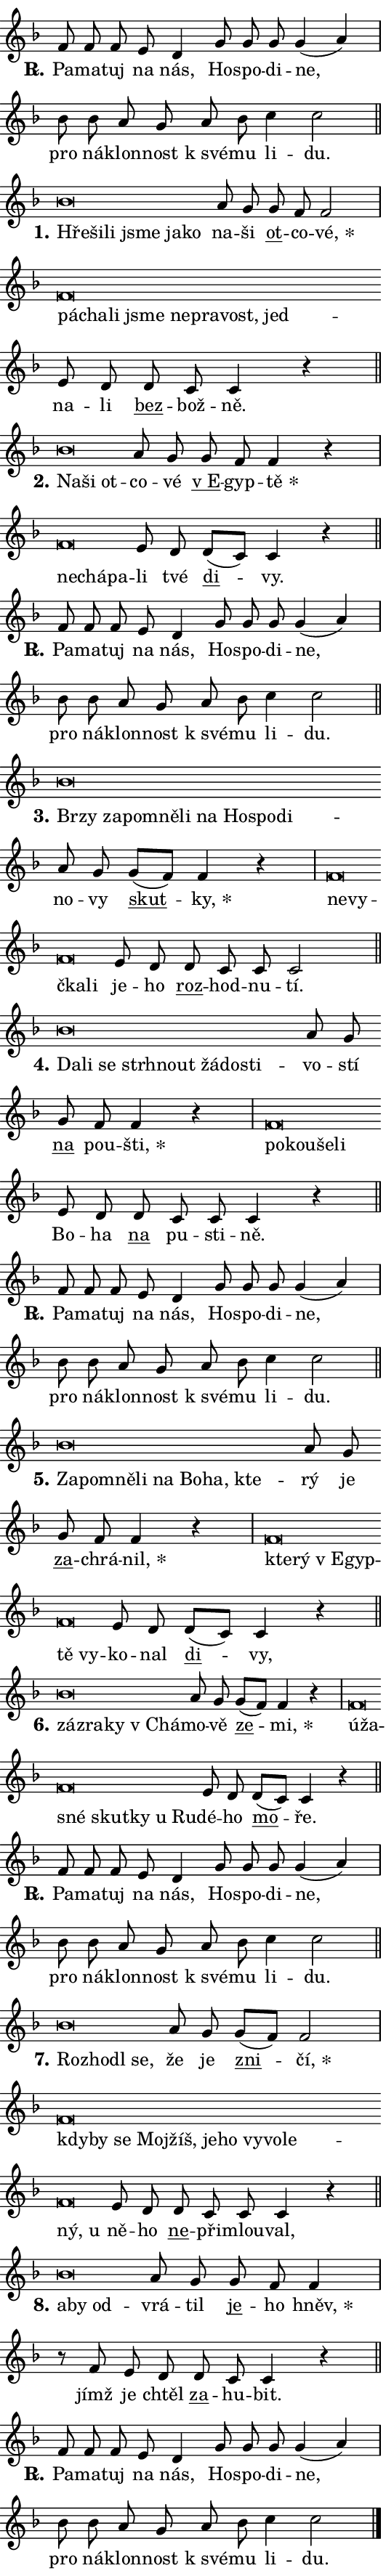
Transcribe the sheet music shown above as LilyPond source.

\version "2.24.0"
\header { tagline = "" }
\paper {
  indent = 0\cm
  top-margin = 0\cm
  right-margin = 0.13\cm % to fit lyric hyphens
  bottom-margin = 0\cm
  left-margin = 0\cm
  paper-width = 9\cm
  page-breaking = #ly:one-page-breaking
  system-system-spacing.basic-distance = #11
  score-system-spacing.basic-distance = #11
  ragged-last = ##f
}


%% Author: Thomas Morley
%% https://lists.gnu.org/archive/html/lilypond-user/2020-05/msg00002.html
#(define (line-position grob)
"Returns position of @var[grob} in current system:
   @code{'start}, if at first time-step
   @code{'end}, if at last time-step
   @code{'middle} otherwise
"
  (let* ((col (ly:item-get-column grob))
         (ln (ly:grob-object col 'left-neighbor))
         (rn (ly:grob-object col 'right-neighbor))
         (col-to-check-left (if (ly:grob? ln) ln col))
         (col-to-check-right (if (ly:grob? rn) rn col))
         (break-dir-left
           (and
             (ly:grob-property col-to-check-left 'non-musical #f)
             (ly:item-break-dir col-to-check-left)))
         (break-dir-right
           (and
             (ly:grob-property col-to-check-right 'non-musical #f)
             (ly:item-break-dir col-to-check-right))))
        (cond ((eqv? 1 break-dir-left) 'start)
              ((eqv? -1 break-dir-right) 'end)
              (else 'middle))))

#(define (tranparent-at-line-position vctor)
  (lambda (grob)
  "Relying on @code{line-position} select the relevant enry from @var{vctor}.
Used to determine transparency,"
    (case (line-position grob)
      ((end) (not (vector-ref vctor 0)))
      ((middle) (not (vector-ref vctor 1)))
      ((start) (not (vector-ref vctor 2))))))

noteHeadBreakVisibility =
#(define-music-function (break-visibility)(vector?)
"Makes @code{NoteHead}s transparent relying on @var{break-visibility}"
#{
  \override NoteHead.transparent =
    #(tranparent-at-line-position break-visibility)
#})

#(define delete-ledgers-for-transparent-note-heads
  (lambda (grob)
    "Reads whether a @code{NoteHead} is transparent.
If so this @code{NoteHead} is removed from @code{'note-heads} from
@var{grob}, which is supposed to be @code{LedgerLineSpanner}.
As a result ledgers are not printed for this @code{NoteHead}"
    (let* ((nhds-array (ly:grob-object grob 'note-heads))
           (nhds-list
             (if (ly:grob-array? nhds-array)
                 (ly:grob-array->list nhds-array)
                 '()))
           ;; Relies on the transparent-property being done before
           ;; Staff.LedgerLineSpanner.after-line-breaking is executed.
           ;; This is fragile ...
           (to-keep
             (remove
               (lambda (nhd)
                 (ly:grob-property nhd 'transparent #f))
               nhds-list)))
      ;; TODO find a better method to iterate over grob-arrays, similiar
      ;; to filter/remove etc for lists
      ;; For now rebuilt from scratch
      (set! (ly:grob-object grob 'note-heads)  '())
      (for-each
        (lambda (nhd)
          (ly:pointer-group-interface::add-grob grob 'note-heads nhd))
        to-keep))))

squashNotes = {
  \override NoteHead.X-extent = #'(-0.2 . 0.2)
  \override NoteHead.Y-extent = #'(-0.75 . 0)
  \override NoteHead.stencil =
    #(lambda (grob)
       (let ((pos (ly:grob-property grob 'staff-position)))
         (begin
           (if (< pos -7) (display "ERROR: Lower brevis then expected\n") (display ""))
           (if (<= pos -6) ly:text-interface::print ly:note-head::print))))
}
unSquashNotes = {
  \revert NoteHead.X-extent
  \revert NoteHead.Y-extent
  \revert NoteHead.stencil
}

hideNotes = \noteHeadBreakVisibility #begin-of-line-visible
unHideNotes = \noteHeadBreakVisibility #all-visible

% work-around for resetting accidentals
% https://lilypond.org/doc/v2.23/Documentation/notation/displaying-rhythms#unmetered-music
cadenzaMeasure = {
  \cadenzaOff
  \partial 1024 s1024
  \cadenzaOn
}

#(define-markup-command (accent layout props text) (markup?)
  "Underline accented syllable"
  (interpret-markup layout props
    #{\markup \override #'(offset . 4.3) \underline { #text }#}))

responsum = \markup \concat {
  "R" \hspace #-1.05 \path #0.1 #'((moveto 0 0.07) (lineto 0.9 0.8)) \hspace #0.05 "."
}

spaceSize = #0.6828661417322834 % exact space size for TeX Gyre Schola

\layout {
  \context {
    \Staff
    \remove "Time_signature_engraver"
    \override LedgerLineSpanner.after-line-breaking = #delete-ledgers-for-transparent-note-heads
  }
  \context {
    \Lyrics {
      \override LyricSpace.minimum-distance = \spaceSize
      \override LyricText.font-name = #"TeX Gyre Schola"
      \override LyricText.font-size = 1
      \override StanzaNumber.font-name = #"TeX Gyre Schola Bold"
      \override StanzaNumber.font-size = 1
    }
  }
  \context {
    \Score 
    \override NoteHead.text =
      #(lambda (grob) 
        (let ((pos (ly:grob-property grob 'staff-position)))
          #{\markup {
            \combine
              \halign #-0.55 \raise #(if (= pos -6) 0 0.5) \override #'(thickness . 2) \draw-line #'(3.2 . 0)
              \musicglyph "noteheads.sM1"
          }#}))
  }
}

% magnetic-lyrics.ily
%
%   written by
%     Jean Abou Samra <jean@abou-samra.fr>
%     Werner Lemberg <wl@gnu.org>
%
%   adapted by
%     Jiri Hon <jiri.hon@gmail.com>
%
% Version 2022-Apr-15

% https://www.mail-archive.com/lilypond-user@gnu.org/msg149350.html

#(define (Left_hyphen_pointer_engraver context)
   "Collect syllable-hyphen-syllable occurrences in lyrics and store
them in properties.  This engraver only looks to the left.  For
example, if the lyrics input is @code{foo -- bar}, it does the
following.

@itemize @bullet
@item
Set the @code{text} property of the @code{LyricHyphen} grob between
@q{foo} and @q{bar} to @code{foo}.

@item
Set the @code{left-hyphen} property of the @code{LyricText} grob with
text @q{foo} to the @code{LyricHyphen} grob between @q{foo} and
@q{bar}.
@end itemize

Use this auxiliary engraver in combination with the
@code{lyric-@/text::@/apply-@/magnetic-@/offset!} hook."
   (let ((hyphen #f)
         (text #f))
     (make-engraver
      (acknowledgers
       ((lyric-syllable-interface engraver grob source-engraver)
        (set! text grob)))
      (end-acknowledgers
       ((lyric-hyphen-interface engraver grob source-engraver)
        ;(when (not (grob::has-interface grob 'lyric-space-interface))
          (set! hyphen grob)));)
      ((stop-translation-timestep engraver)
       (when (and text hyphen)
         (ly:grob-set-object! text 'left-hyphen hyphen))
       (set! text #f)
       (set! hyphen #f)))))

#(define (lyric-text::apply-magnetic-offset! grob)
   "If the space between two syllables is less than the value in
property @code{LyricText@/.details@/.squash-threshold}, move the right
syllable to the left so that it gets concatenated with the left
syllable.

Use this function as a hook for
@code{LyricText@/.after-@/line-@/breaking} if the
@code{Left_@/hyphen_@/pointer_@/engraver} is active."
   (let ((hyphen (ly:grob-object grob 'left-hyphen #f)))
     (when hyphen
       (let ((left-text (ly:spanner-bound hyphen LEFT)))
         (when (grob::has-interface left-text 'lyric-syllable-interface)
           (let* ((common (ly:grob-common-refpoint grob left-text X))
                  (this-x-ext (ly:grob-extent grob common X))
                  (left-x-ext
                   (begin
                     ;; Trigger magnetism for left-text.
                     (ly:grob-property left-text 'after-line-breaking)
                     (ly:grob-extent left-text common X)))
                  ;; `delta` is the gap width between two syllables.
                  (delta (- (interval-start this-x-ext)
                            (interval-end left-x-ext)))
                  (details (ly:grob-property grob 'details))
                  (threshold (assoc-get 'squash-threshold details 0.2)))
             (when (< delta threshold)
               (let* (;; We have to manipulate the input text so that
                      ;; ligatures crossing syllable boundaries are not
                      ;; disabled.  For languages based on the Latin
                      ;; script this is essentially a beautification.
                      ;; However, for non-Western scripts it can be a
                      ;; necessity.
                      (lt (ly:grob-property left-text 'text))
                      (rt (ly:grob-property grob 'text))
                      (is-space (grob::has-interface hyphen 'lyric-space-interface))
                      (space (if is-space " " ""))
                      (extra-delta (if is-space spaceSize 0))
                      ;; Append new syllable.
                      (ltrt-space (if (and (string? lt) (string? rt))
                                (string-append lt space rt)
                                (make-concat-markup (list lt space rt))))
                      ;; Right-align `ltrt` to the right side.
                      (ltrt-space-markup (grob-interpret-markup
                               grob
                               (make-translate-markup
                                (cons (interval-length this-x-ext) 0)
                                (make-right-align-markup ltrt-space)))))
                 (begin
                   ;; Don't print `left-text`.
                   (ly:grob-set-property! left-text 'stencil #f)
                   ;; Set text and stencil (which holds all collected
                   ;; syllables so far) and shift it to the left.
                   (ly:grob-set-property! grob 'text ltrt-space)
                   (ly:grob-set-property! grob 'stencil ltrt-space-markup)
                   (ly:grob-translate-axis! grob (- (- delta extra-delta)) X))))))))))


#(define (lyric-hyphen::displace-bounds-first grob)
   ;; Make very sure this callback isn't triggered too early.
   (let ((left (ly:spanner-bound grob LEFT))
         (right (ly:spanner-bound grob RIGHT)))
     (ly:grob-property left 'after-line-breaking)
     (ly:grob-property right 'after-line-breaking)
     (ly:lyric-hyphen::print grob)))

squashThreshold = #0.4

\layout {
  \context {
    \Lyrics
    \consists #Left_hyphen_pointer_engraver
    \override LyricText.after-line-breaking =
      #lyric-text::apply-magnetic-offset!
    \override LyricHyphen.stencil = #lyric-hyphen::displace-bounds-first
    \override LyricText.details.squash-threshold = \squashThreshold
    \override LyricHyphen.minimum-distance = 0
    \override LyricHyphen.minimum-length = \squashThreshold
  }
}

squashText = \override LyricText.details.squash-threshold = 9999
unSquashText = \override LyricText.details.squash-threshold = \squashThreshold

leftText = \override LyricText.self-alignment-X = #LEFT
unLeftText = \revert LyricText.self-alignment-X

starOffset = #(lambda (grob) 
                (let ((x_offset (ly:self-alignment-interface::aligned-on-x-parent grob)))
                  (if (= x_offset 0) 0 (+ x_offset 1.2))))

star = #(define-music-function (syllable)(string?)
"Append star separator at the end of a syllable"
#{
  \once \override LyricText.X-offset = #starOffset
  \lyricmode { \markup {
    #syllable
    \override #'((font-name . "TeX Gyre Schola Bold")) \hspace #0.2 \lower #0.65 \larger "*"
  } }
#})

starAccent = #(define-music-function (syllable)(string?)
"Append star separator at the end of a syllable and make accent"
#{
  \once \override LyricText.X-offset = #starOffset
  \lyricmode { \markup {
    \accent #syllable
    \override #'((font-name . "TeX Gyre Schola Bold")) \hspace #0.2 \lower #0.65 \larger "*"
  } }
#})

breath = #(define-music-function (syllable)(string?)
"Append breathing indicator at the end of a syllable"
#{
  \lyricmode { \markup { #syllable "+" } }
#})

optionalBreath = #(define-music-function (syllable)(string?)
"Append optional breathing indicator at the end of a syllable"
#{
  \lyricmode { \markup { #syllable "(+)" } }
#})


\score {
    <<
        \new Voice = "melody" { \cadenzaOn \key f \major \relative { f'8 f f e d4 \bar "" g8 g g \bar "" g4( a) \cadenzaMeasure \bar "|" bes8 bes a g \bar "" a bes c4 c2 \cadenzaMeasure \bar "||" \break } }
        \new Lyrics \lyricsto "melody" { \lyricmode { \set stanza = \responsum
Pa -- ma -- tuj na nás, Ho -- spo -- di -- ne, pro ná -- klon -- nost "k své" -- mu li -- du. } }
    >>
    \layout {}
}

\score {
    <<
        \new Voice = "melody" { \cadenzaOn \key f \major \relative { \squashNotes bes'\breve*1/16 \hideNotes \breve*1/16 \bar "" \breve*1/16 \bar "" \breve*1/16 \bar "" \breve*1/16 \breve*1/16 \bar "" \unHideNotes \unSquashNotes a8 g \bar "" g f f2 \cadenzaMeasure \bar "|" \squashNotes f\breve*1/16 \hideNotes \breve*1/16 \bar "" \breve*1/16 \bar "" \breve*1/16 \bar "" \breve*1/16 \bar "" \breve*1/16 \bar "" \breve*1/16 \breve*1/16 \bar "" \unHideNotes \unSquashNotes e8 d \bar "" d c c4 r \cadenzaMeasure \bar "||" \break } }
        \new Lyrics \lyricsto "melody" { \lyricmode { \set stanza = "1."
\leftText Hře -- \squashText ši -- li jsme ja -- ko \unLeftText \unSquashText na -- ši \markup \accent ot -- co -- \star vé, \leftText pá -- \squashText cha -- li jsme ne -- pra -- vost, jed -- \unLeftText \unSquashText na -- li \markup \accent bez -- bož -- ně. } }
    >>
    \layout {}
}

\score {
    <<
        \new Voice = "melody" { \cadenzaOn \key f \major \relative { \squashNotes bes'\breve*1/16 \hideNotes \breve*1/16 \breve*1/16 \bar "" \unHideNotes \unSquashNotes a8 g \bar "" g f f4 r \cadenzaMeasure \bar "|" \squashNotes f\breve*1/16 \hideNotes \breve*1/16 \breve*1/16 \bar "" \unHideNotes \unSquashNotes e8 d \bar "" d[( c)] c4 r \cadenzaMeasure \bar "||" \break } }
        \new Lyrics \lyricsto "melody" { \lyricmode { \set stanza = "2."
\leftText Na -- \squashText ši ot -- \unLeftText \unSquashText co -- vé \markup \accent "v E" -- gyp -- \star tě \leftText ne -- \squashText chá -- pa -- \unLeftText \unSquashText li tvé \markup \accent di -- vy. } }
    >>
    \layout {}
}

\score {
    <<
        \new Voice = "melody" { \cadenzaOn \key f \major \relative { f'8 f f e d4 \bar "" g8 g g \bar "" g4( a) \cadenzaMeasure \bar "|" bes8 bes a g \bar "" a bes c4 c2 \cadenzaMeasure \bar "||" \break } }
        \new Lyrics \lyricsto "melody" { \lyricmode { \set stanza = \responsum
Pa -- ma -- tuj na nás, Ho -- spo -- di -- ne, pro ná -- klon -- nost "k své" -- mu li -- du. } }
    >>
    \layout {}
}

\score {
    <<
        \new Voice = "melody" { \cadenzaOn \key f \major \relative { \squashNotes bes'\breve*1/16 \hideNotes \breve*1/16 \bar "" \breve*1/16 \bar "" \breve*1/16 \bar "" \breve*1/16 \bar "" \breve*1/16 \bar "" \breve*1/16 \bar "" \breve*1/16 \bar "" \breve*1/16 \breve*1/16 \bar "" \unHideNotes \unSquashNotes a8 g \bar "" g[( f)] f4 r \cadenzaMeasure \bar "|" \squashNotes f\breve*1/16 \hideNotes \breve*1/16 \bar "" \breve*1/16 \breve*1/16 \bar "" \unHideNotes \unSquashNotes e8 d \bar "" d c c c2 \cadenzaMeasure \bar "||" \break } }
        \new Lyrics \lyricsto "melody" { \lyricmode { \set stanza = "3."
\leftText Br -- \squashText zy za -- po -- mně -- li na Ho -- spo -- di -- \unLeftText \unSquashText no -- vy \markup \accent skut -- \star ky, \leftText ne -- \squashText vy -- čka -- li \unLeftText \unSquashText je -- ho \markup \accent roz -- hod -- nu -- tí. } }
    >>
    \layout {}
}

\score {
    <<
        \new Voice = "melody" { \cadenzaOn \key f \major \relative { \squashNotes bes'\breve*1/16 \hideNotes \breve*1/16 \bar "" \breve*1/16 \bar "" \breve*1/16 \bar "" \breve*1/16 \bar "" \breve*1/16 \bar "" \breve*1/16 \breve*1/16 \bar "" \unHideNotes \unSquashNotes a8 g \bar "" g f f4 r \cadenzaMeasure \bar "|" \squashNotes f\breve*1/16 \hideNotes \breve*1/16 \bar "" \breve*1/16 \breve*1/16 \bar "" \unHideNotes \unSquashNotes e8 d \bar "" d c c c4 r \cadenzaMeasure \bar "||" \break } }
        \new Lyrics \lyricsto "melody" { \lyricmode { \set stanza = "4."
\leftText Da -- \squashText li se strh -- nout žá -- do -- sti -- \unLeftText \unSquashText vo -- stí \markup \accent na pou -- \star šti, \leftText po -- \squashText kou -- še -- li \unLeftText \unSquashText Bo -- ha \markup \accent na pu -- sti -- ně. } }
    >>
    \layout {}
}

\score {
    <<
        \new Voice = "melody" { \cadenzaOn \key f \major \relative { f'8 f f e d4 \bar "" g8 g g \bar "" g4( a) \cadenzaMeasure \bar "|" bes8 bes a g \bar "" a bes c4 c2 \cadenzaMeasure \bar "||" \break } }
        \new Lyrics \lyricsto "melody" { \lyricmode { \set stanza = \responsum
Pa -- ma -- tuj na nás, Ho -- spo -- di -- ne, pro ná -- klon -- nost "k své" -- mu li -- du. } }
    >>
    \layout {}
}

\score {
    <<
        \new Voice = "melody" { \cadenzaOn \key f \major \relative { \squashNotes bes'\breve*1/16 \hideNotes \breve*1/16 \bar "" \breve*1/16 \bar "" \breve*1/16 \bar "" \breve*1/16 \bar "" \breve*1/16 \bar "" \breve*1/16 \breve*1/16 \bar "" \unHideNotes \unSquashNotes a8 g \bar "" g f f4 r \cadenzaMeasure \bar "|" \squashNotes f\breve*1/16 \hideNotes \breve*1/16 \bar "" \breve*1/16 \bar "" \breve*1/16 \bar "" \breve*1/16 \breve*1/16 \bar "" \unHideNotes \unSquashNotes e8 d \bar "" d[( c)] c4 r \cadenzaMeasure \bar "||" \break } }
        \new Lyrics \lyricsto "melody" { \lyricmode { \set stanza = "5."
\leftText Za -- \squashText po -- mně -- li na Bo -- ha, kte -- \unLeftText \unSquashText rý je \markup \accent za -- chrá -- \star nil, \leftText kte -- \squashText rý "v E" -- gyp -- tě vy -- \unLeftText \unSquashText ko -- nal \markup \accent di -- vy, } }
    >>
    \layout {}
}

\score {
    <<
        \new Voice = "melody" { \cadenzaOn \key f \major \relative { \squashNotes bes'\breve*1/16 \hideNotes \breve*1/16 \bar "" \breve*1/16 \breve*1/16 \bar "" \unHideNotes \unSquashNotes a8 g \bar "" g[( f)] f4 r \cadenzaMeasure \bar "|" \squashNotes f\breve*1/16 \hideNotes \breve*1/16 \bar "" \breve*1/16 \bar "" \breve*1/16 \bar "" \breve*1/16 \bar "" \breve*1/16 \breve*1/16 \bar "" \unHideNotes \unSquashNotes e8 d \bar "" d[( c)] c4 r \cadenzaMeasure \bar "||" \break } }
        \new Lyrics \lyricsto "melody" { \lyricmode { \set stanza = "6."
\leftText zá -- \squashText zra -- ky "v Chá" -- \unLeftText \unSquashText mo -- vě \markup \accent ze -- \star mi, \leftText ú -- \squashText ža -- sné skut -- ky u Ru -- \unLeftText \unSquashText dé -- ho \markup \accent mo -- ře. } }
    >>
    \layout {}
}

\score {
    <<
        \new Voice = "melody" { \cadenzaOn \key f \major \relative { f'8 f f e d4 \bar "" g8 g g \bar "" g4( a) \cadenzaMeasure \bar "|" bes8 bes a g \bar "" a bes c4 c2 \cadenzaMeasure \bar "||" \break } }
        \new Lyrics \lyricsto "melody" { \lyricmode { \set stanza = \responsum
Pa -- ma -- tuj na nás, Ho -- spo -- di -- ne, pro ná -- klon -- nost "k své" -- mu li -- du. } }
    >>
    \layout {}
}

\score {
    <<
        \new Voice = "melody" { \cadenzaOn \key f \major \relative { \squashNotes bes'\breve*1/16 \hideNotes \breve*1/16 \bar "" \breve*1/16 \breve*1/16 \bar "" \unHideNotes \unSquashNotes a8 g \bar "" g[( f)] f2 \cadenzaMeasure \bar "|" \squashNotes f\breve*1/16 \hideNotes \breve*1/16 \bar "" \breve*1/16 \bar "" \breve*1/16 \bar "" \breve*1/16 \bar "" \breve*1/16 \bar "" \breve*1/16 \bar "" \breve*1/16 \bar "" \breve*1/16 \bar "" \breve*1/16 \bar "" \breve*1/16 \breve*1/16 \bar "" \unHideNotes \unSquashNotes e8 d \bar "" d c c c4 r \cadenzaMeasure \bar "||" \break } }
        \new Lyrics \lyricsto "melody" { \lyricmode { \set stanza = "7."
\leftText Roz -- \squashText ho -- dl se, \unLeftText \unSquashText že je \markup \accent zni -- \star čí, \leftText kdy -- \squashText by se Moj -- žíš, je -- ho vy -- vo -- le -- ný, u \unLeftText \unSquashText ně -- ho \markup \accent ne -- při -- mlou -- val, } }
    >>
    \layout {}
}

\score {
    <<
        \new Voice = "melody" { \cadenzaOn \key f \major \relative { \squashNotes bes'\breve*1/16 \hideNotes \breve*1/16 \breve*1/16 \bar "" \unHideNotes \unSquashNotes a8 g \bar "" g f f4 \cadenzaMeasure \bar "|" r8 f8 e8 d \bar "" d c c4 r \cadenzaMeasure \bar "||" \break } }
        \new Lyrics \lyricsto "melody" { \lyricmode { \set stanza = "8."
\leftText a -- \squashText by od -- \unLeftText \unSquashText vrá -- til \markup \accent je -- ho \star hněv, jímž je chtěl \markup \accent za -- hu -- bit. } }
    >>
    \layout {}
}

\score {
    <<
        \new Voice = "melody" { \cadenzaOn \key f \major \relative { f'8 f f e d4 \bar "" g8 g g \bar "" g4( a) \cadenzaMeasure \bar "|" bes8 bes a g \bar "" a bes c4 c2 \cadenzaMeasure \bar "||" \break } \bar "|." }
        \new Lyrics \lyricsto "melody" { \lyricmode { \set stanza = \responsum
Pa -- ma -- tuj na nás, Ho -- spo -- di -- ne, pro ná -- klon -- nost "k své" -- mu li -- du. } }
    >>
    \layout {}
}
